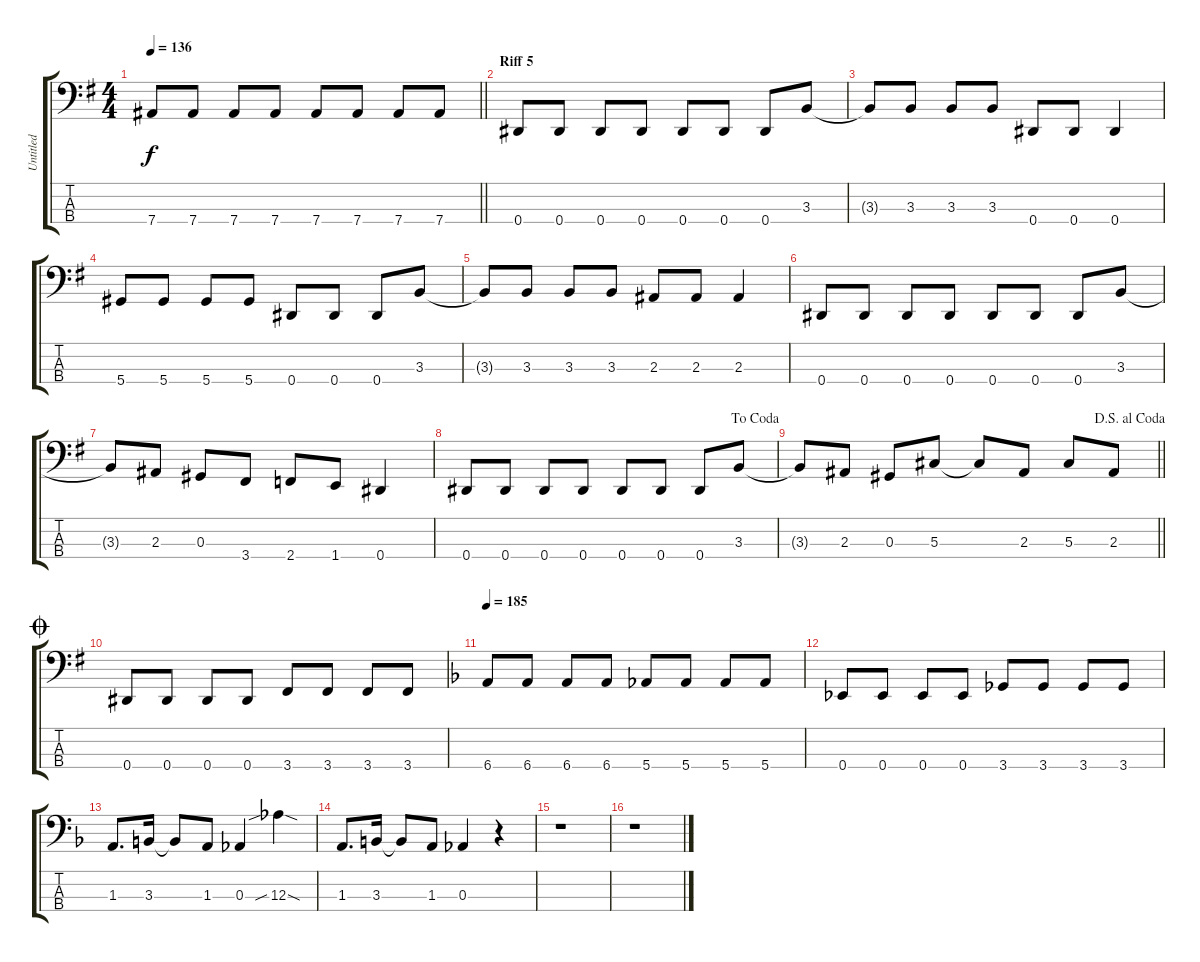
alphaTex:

\track ("Untitled" "Untitled") {instrument electricbassfinger}
\staff {score tabs}
\tuning (Gb2 Db2 Ab1 Eb1) {hide}
\ts (4 4)
\tempo 136
\clef f4
\barLineRight lightlight
\ks g
7.4.8{dy f} 7.4.8 7.4.8 7.4.8 7.4.8 7.4.8 7.4.8 7.4.8 |
\section ("" "Riff 5")
0.4.8 0.4.8 0.4.8 0.4.8 0.4.8 0.4.8 0.4.8 3.3.8 |
3.3{t}.8 3.3.8 3.3.8 3.3.8 0.4.8 0.4.8 0.4.4 |
5.4.8 5.4.8 5.4.8 5.4.8 0.4.8 0.4.8 0.4.8 3.3.8 |
3.3{t}.8 3.3.8 3.3.8 3.3.8 2.3.8 2.3.8 2.3.4 |
0.4.8 0.4.8 0.4.8 0.4.8 0.4.8 0.4.8 0.4.8 3.3.8 |
3.3{t}.8 2.3.8 0.3.8 3.4.8 2.4.8 1.4.8 0.4.4 |
\jump dacoda
0.4.8 0.4.8 0.4.8 0.4.8 0.4.8 0.4.8 0.4.8 3.3.8 |
\jump dalsegnoalcoda
\barLineRight lightlight
3.3{t}.8 2.3.8 0.3.8 5.3.8 5.3{t}.8 2.3.8 5.3.8 2.3.8 |
\jump coda
0.4.8 0.4.8 0.4.8 0.4.8 3.4.8 3.4.8 3.4.8 3.4.8 |
\tempo 185
\ks f
6.4.8 6.4.8 6.4.8 6.4.8 5.4.8 5.4.8 5.4.8 5.4.8 |
0.4.8 0.4.8 0.4.8 0.4.8 3.4.8 3.4.8 3.4.8 3.4.8 |
1.3.8{d} 3.3.16 3.3{t}.8 1.3.8 0.3.4 12.3{sib sod}.4 |
1.3.8{d} 3.3.16 3.3{t}.8 1.3.8 0.3.4 r.4 |
r.1 |
r.1
